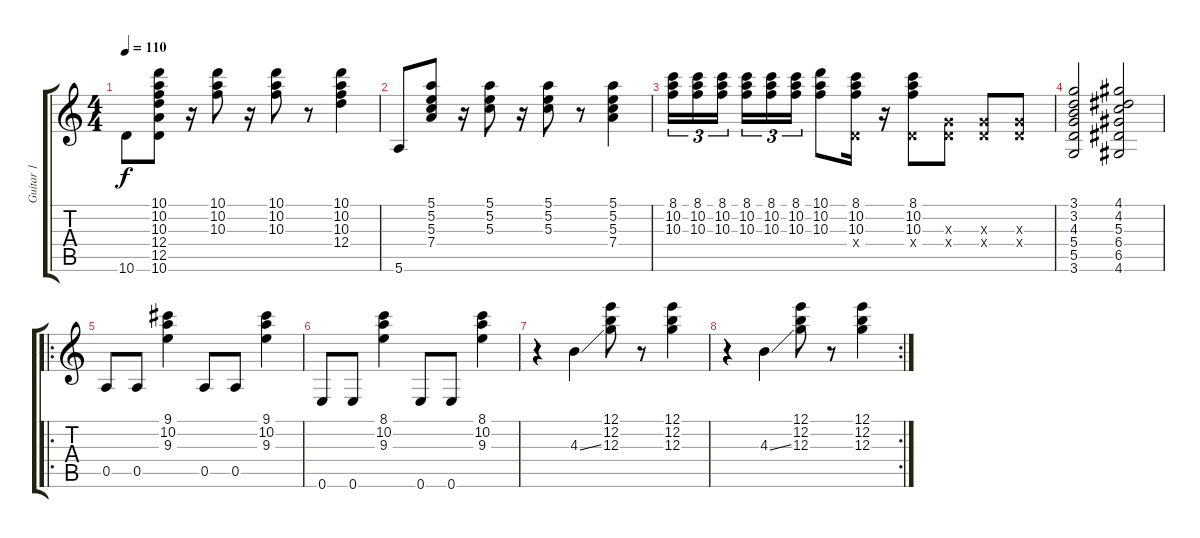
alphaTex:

\track ("Guitar 1" "Guitar 1") {instrument electricguitarclean}
\staff {score tabs}
\tuning (E4 B3 G3 D3 A2 E2) {hide}
\ts (4 4)
\tempo 110
\clef g2
\ks c
10.6.8{dy f} (10.1 10.2 10.3 12.4 12.5 10.6).8 r.16 (10.1 10.2 10.3).8 r.16 (10.1 10.2 10.3).8 r.8 (10.1 10.2 10.3 12.4).4 |
5.6.8 (5.1 5.2 5.3 7.4).8 r.16 (5.1 5.2 5.3).8 r.16 (5.1 5.2 5.3).8 r.8 (5.1 5.2 5.3 7.4).4 |
(8.1 10.2 10.3).16{tu (3 2)} (8.1 10.2 10.3).16{tu (3 2)} (8.1 10.2 10.3).16{tu (3 2)} (8.1 10.2 10.3).16{tu (3 2)} (8.1 10.2 10.3).16{tu (3 2)} (8.1 10.2 10.3).16{tu (3 2)} (10.1 10.2 10.3).8 (8.1 10.2 10.3 0.4{x}).16 r.16 (8.1 10.2 10.3 0.4{x}).8 (0.3{x} 0.4{x}).8 (0.3{x} 0.4{x}).8 (0.3{x} 0.4{x}).8 |
(3.1 3.2 4.3 5.4 5.5 3.6).2 (4.1 4.2 5.3 6.4 6.5 4.6).2 |
\ro
0.5.8 0.5.8 (9.1 10.2 9.3).4 0.5.8 0.5.8 (9.1 10.2 9.3).4 |
0.6.8 0.6.8 (8.1 10.2 9.3).4 0.6.8 0.6.8 (8.1 10.2 9.3).4 |
r.4 4.3{ss}.4 (12.1 12.2 12.3).8 r.8 (12.1 12.2 12.3).4 |
\rc 2
r.4 4.3{ss}.4 (12.1 12.2 12.3).8 r.8 (12.1 12.2 12.3).4
